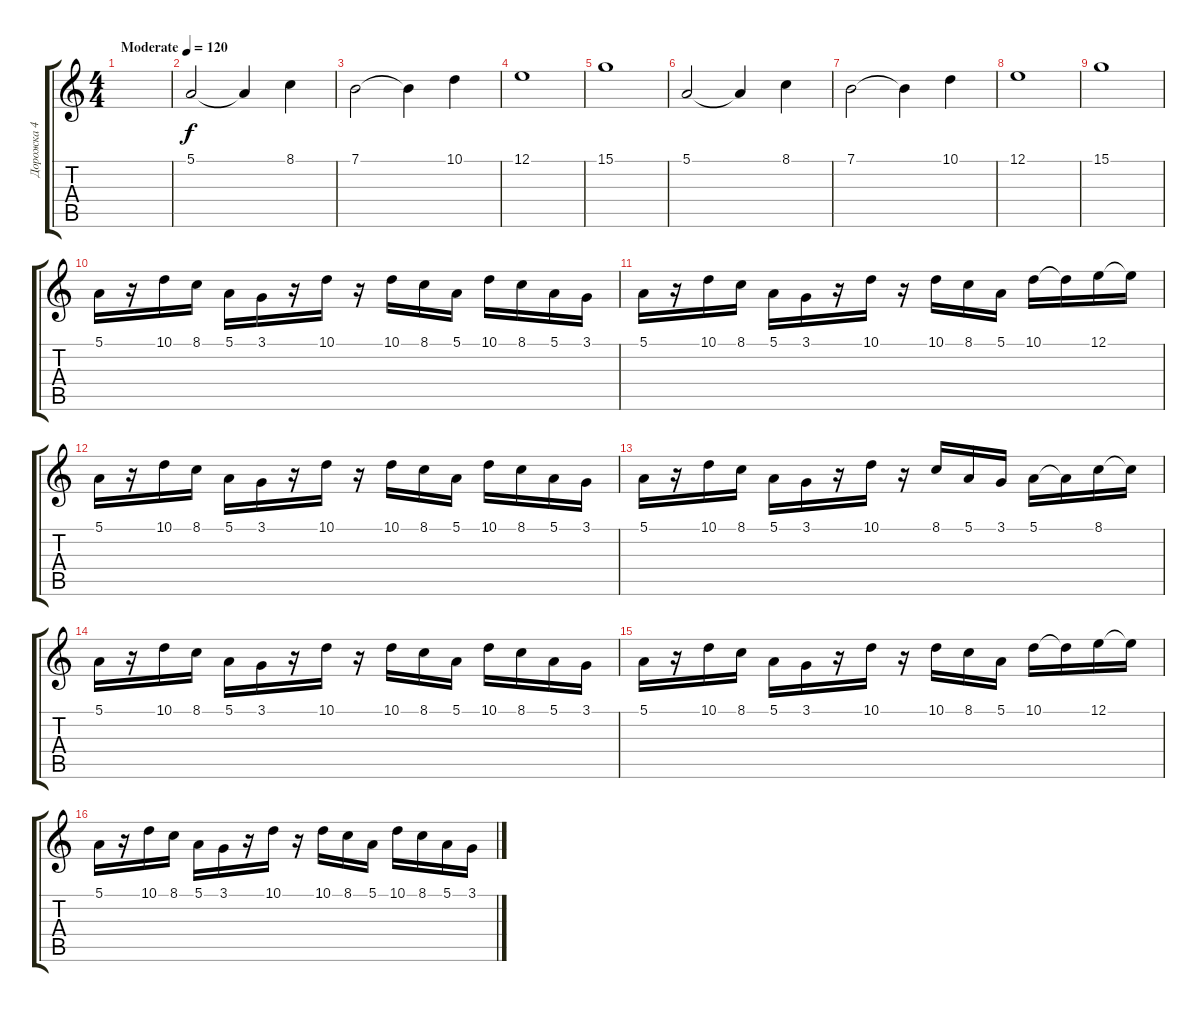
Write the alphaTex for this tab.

\track ("Дорожка 4" "Дорожка 4") {instrument stringensemble1}
\staff {score tabs}
\tuning (E4 B3 G3 D3 A2 E2) {hide}
\ts (4 4)
\tempo (120 "Moderate")
\clef g2
\ks c
|
5.1.2{volume 16} 5.1{t}.4 8.1.4 |
7.1.2 7.1{t}.4 10.1.4 |
12.1.1 |
15.1.1 |
5.1.2 5.1{t}.4 8.1.4 |
7.1.2 7.1{t}.4 10.1.4 |
12.1.1 |
15.1.1 |
5.1.16{volume 7 balance 5 instrument lead2sawtooth} r.16 10.1.16 8.1.16 5.1.16 3.1.16 r.16 10.1.16 r.16 10.1.16 8.1.16 5.1.16 10.1.16 8.1.16 5.1.16 3.1.16 |
5.1.16 r.16 10.1.16 8.1.16 5.1.16 3.1.16 r.16 10.1.16 r.16 10.1.16 8.1.16 5.1.16 10.1.16 10.1{t}.16 12.1.16 12.1{t}.16 |
5.1.16 r.16 10.1.16 8.1.16 5.1.16 3.1.16 r.16 10.1.16 r.16 10.1.16 8.1.16 5.1.16 10.1.16 8.1.16 5.1.16 3.1.16 |
5.1.16 r.16 10.1.16 8.1.16 5.1.16 3.1.16 r.16 10.1.16 r.16 8.1.16 5.1.16 3.1.16 5.1.16 5.1{t}.16 8.1.16 8.1{t}.16 |
5.1.16 r.16 10.1.16 8.1.16 5.1.16 3.1.16 r.16 10.1.16 r.16 10.1.16 8.1.16 5.1.16 10.1.16 8.1.16 5.1.16 3.1.16 |
5.1.16 r.16 10.1.16 8.1.16 5.1.16 3.1.16 r.16 10.1.16 r.16 10.1.16 8.1.16 5.1.16 10.1.16 10.1{t}.16 12.1.16 12.1{t}.16 |
5.1.16 r.16 10.1.16 8.1.16 5.1.16 3.1.16 r.16 10.1.16 r.16 10.1.16 8.1.16 5.1.16 10.1.16 8.1.16 5.1.16 3.1.16
